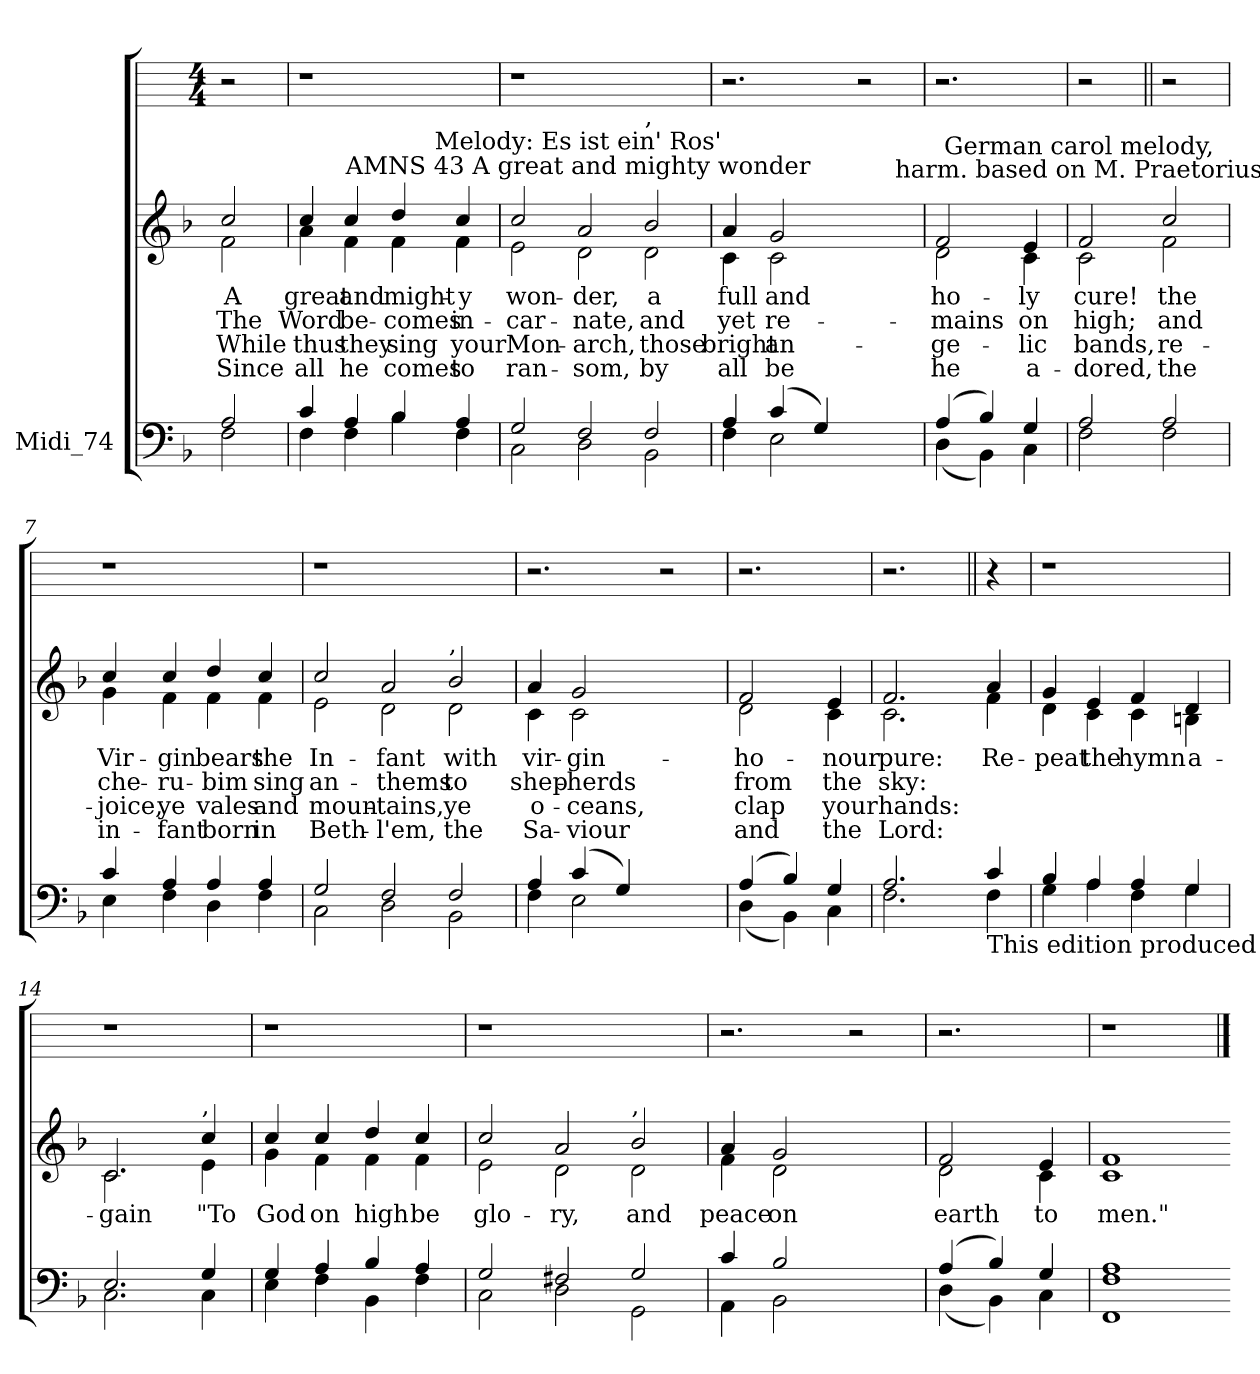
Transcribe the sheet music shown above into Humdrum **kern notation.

**kern	**kern	**text	**text	**text	**text	**kern
*part3	*part2	*part2	*part2	*part2	*part2	*part1
*staff3	*staff2	*staff2	*staff2	*staff2	*staff2	*staff1
*I"Midi_74	*	*	*	*	*	*
*clefF4	*clefG2	*	*	*	*	*
*k[b-]	*k[b-]	*	*	*	*	*
*F:	*F:	*	*	*	*	*
*	*	*	*	*	*	*M4/4
=	=	=	=	=	=	=
*^	*	*	*	*	*	*
!	!	!LO:TX:a:cj:t=St. Germanus (c. 634-c. 734),\ntr. J. M. Neale (1818-1866)	!	!	!	!	!
!	!	!	!LO:LY:b	!LO:LY:b	!LO:LY:b	!LO:LY:b	!
*	*	*^	*	*	*	*	*
2A/	2F\	2cc/	2f\	A	The	While	Since	2r
=1	=1	=1	=1	=1	=1	=1	=1	=1
!	!	!	!	!LO:LY:b	!LO:LY:b	!LO:LY:b	!LO:LY:b	!
4c/	4F\	4cc/	4a\	great	Word	thus	all	1r
!	!	!	!	!LO:LY:b	!LO:LY:b	!LO:LY:b	!LO:LY:b	!
4A/	4F\	4cc/	4f\	and	be-	-they	he	.
!	!	!	!	!LO:LY:b	!LO:LY:b	!LO:LY:b	!LO:LY:b	!
4B-/	4B-\	4dd/	4f\	might-	-comes	sing	comes	.
!	!	!	!	!LO:LY:b	!LO:LY:b	!LO:LY:b	!LO:LY:b	!
4A/	4F\	4cc/	4f\	y	in-	-your	to	.
=2	=2	=2	=2	=2	=2	=2	=2	=2
!	!	!	!	!LO:LY:b	!LO:LY:b	!LO:LY:b	!LO:LY:b	!
2G/	2C\	2cc/	2e\	won-	-car-	-Mon-	-ran-	1r
!	!	!LO:TX:a:cj:t=AMNS 43 A great and mighty wonder	!	!	!	!	!	!
!	!	!LO:TX:a:cj:t=Melody&colon; Es ist ein' Ros'	!	!	!	!	!	!
!	!	!	!	!LO:LY:b	!LO:LY:b	!LO:LY:b	!LO:LY:b	!
2F/	2D\	2a/	2d\	-der,	nate,	arch,	som,	.
!	!	!LO:TX:a:t=,	!	!	!	!	!	!
!	!	!	!	!LO:LY:b	!LO:LY:b	!LO:LY:b	!LO:LY:b	!
2F/	2BB-\	2b-/	2d\	a	and	those	by	2ryy
=3	=3	=3	=3	=3	=3	=3	=3	=3
!	!	!	!	!LO:LY:b	!LO:LY:b	!LO:LY:b	!LO:LY:b	!
4A/	4F\	4a/	4c\	full	yet	bright	all	2.r
!	!	!	!	!LO:LY:b	!LO:LY:b	!LO:LY:b	!LO:LY:b	!
(>4c/	2E\	2g/	2c\	and	re-	-an-	-be	.
4G/)	.	.	.	.	.	.	.	.
2ryy	2ryy	2ryy	2ryy	.	.	.	.	2r
=4	=4	=4	=4	=4	=4	=4	=4	=4
!	!	!	!	!LO:LY:b	!LO:LY:b	!LO:LY:b	!LO:LY:b	!
(>4A/	(<4D\	2f/	2d\	ho-	-mains	ge-	-he	2.r
4B-/)	4BB-\)	.	.	.	.	.	.	.
!	!	!	!	!LO:LY:b	!LO:LY:b	!LO:LY:b	!LO:LY:b	!
4G/	4C\	4e/	4c\	ly	on	lic	a-	.
=5	=5	=5	=5	=5	=5	=5	=5	=5
!	!	!LO:TX:a:cj:t=German carol melody,\nharm. based on M. Praetorius	!	!	!	!	!	!
!	!	!	!	!LO:LY:b	!LO:LY:b	!LO:LY:b	!LO:LY:b	!
2A/	2F\	2f/	2c\	-cure!	high;	bands,	dored,	2r
!!LO:LB:g=z
=6-	=6-	=6-	=6-	=6||	=6||	=6||	=6||	=6||
!	!	!	!	!LO:LY:b	!LO:LY:b	!LO:LY:b	!LO:LY:b	!
2A/	2F\	2cc/	2f\	the	and	re-	-the	2r
=7	=7	=7	=7	=7	=7	=7	=7	=7
!	!	!	!	!LO:LY:b	!LO:LY:b	!LO:LY:b	!LO:LY:b	!
4c/	4E\	4cc/	4g\	Vir-	-che-	-joice,	in-	1r
!	!	!	!	!LO:LY:b	!LO:LY:b	!LO:LY:b	!LO:LY:b	!
4A/	4F\	4cc/	4f\	-gin	ru-	-ye	fant	.
!	!	!	!	!LO:LY:b	!LO:LY:b	!LO:LY:b	!LO:LY:b	!
4A/	4D\	4dd/	4f\	bears	bim	vales	born	.
!	!	!	!	!LO:LY:b	!LO:LY:b	!LO:LY:b	!LO:LY:b	!
4A/	4F\	4cc/	4f\	the	sing	and	in	.
=8	=8	=8	=8	=8	=8	=8	=8	=8
!	!	!	!	!LO:LY:b	!LO:LY:b	!LO:LY:b	!LO:LY:b	!
2G/	2C\	2cc/	2e\	In-	-an-	-moun-	-Beth-	1r
!	!	!	!	!LO:LY:b	!LO:LY:b	!LO:LY:b	!LO:LY:b	!
2F/	2D\	2a/	2d\	-fant	thems	tains,	l'em,	.
!	!	!LO:TX:a:t=,	!	!	!	!	!	!
!	!	!	!	!LO:LY:b	!LO:LY:b	!LO:LY:b	!LO:LY:b	!
2F/	2BB-\	2b-/	2d\	with	to	ye	the	2ryy
=9	=9	=9	=9	=9	=9	=9	=9	=9
!	!	!	!	!LO:LY:b	!LO:LY:b	!LO:LY:b	!LO:LY:b	!
4A/	4F\	4a/	4c\	vir-	-shep-	-o-	-Sa-	2.r
!	!	!	!	!LO:LY:b	!LO:LY:b	!LO:LY:b	!LO:LY:b	!
(>4c/	2E\	2g/	2c\	-gin-	-herds	ceans,	viour	.
4G/)	.	.	.	.	.	.	.	.
2ryy	2ryy	2ryy	2ryy	.	.	.	.	2r
=10	=10	=10	=10	=10	=10	=10	=10	=10
!	!	!	!	!LO:LY:b	!LO:LY:b	!LO:LY:b	!LO:LY:b	!
(>4A/	(<4D\	2f/	2d\	ho-	-from	clap	and	2.r
4B-/)	4BB-\)	.	.	.	.	.	.	.
!	!	!	!	!LO:LY:b	!LO:LY:b	!LO:LY:b	!LO:LY:b	!
4G/	4C\	4e/	4c\	nour	the	your	the	.
=11	=11	=11	=11	=11	=11	=11	=11	=11
!	!	!	!	!LO:LY:b	!LO:LY:b	!LO:LY:b	!LO:LY:b	!
2.A/	2.F\	2.f/	2.c\	pure:	sky:	hands:	Lord:	2.r
!!LO:LB:g=z
=12-	=12-	=12-	=12-	=12||	=12||	=12||	=12||	=12||
!LO:TX:b:t=This edition produced by Andrew Sims, 2020	!	!	!	!	!	!	!	!
!	!	!	!	!LO:LY:b	!	!	!	!
4c/	4F\	4a/	4f\	Re-	.	.	.	4r
=13	=13	=13	=13	=13	=13	=13	=13	=13
!	!	!	!	!LO:LY:b	!	!	!	!
4B-/	4G\	4g/	4d\	-peat	.	.	.	1r
!	!	!	!	!LO:LY:b	!	!	!	!
4A/	4A\	4e/	4c\	the	.	.	.	.
!	!	!	!	!LO:LY:b	!	!	!	!
4A/	4F\	4f/	4c\	hymn	.	.	.	.
!	!	!	!	!LO:LY:b	!	!	!	!
4G/	4G\	4d/	4Bn\	a-	.	.	.	.
=14	=14	=14	=14	=14	=14	=14	=14	=14
!	!	!	!	!LO:LY:b	!	!	!	!
2.E/	2.C\	2.c/	2.c\	-gain	.	.	.	1r
!	!	!LO:TX:a:t=,	!	!	!	!	!	!
!	!	!	!	!LO:LY:b	!	!	!	!
4G/	4C\	4cc/	4e\	"To	.	.	.	.
=15	=15	=15	=15	=15	=15	=15	=15	=15
!	!	!	!	!LO:LY:b	!	!	!	!
4G/	4E\	4cc/	4g\	God	.	.	.	1r
!	!	!	!	!LO:LY:b	!	!	!	!
4A/	4F\	4cc/	4f\	on	.	.	.	.
!	!	!	!	!LO:LY:b	!	!	!	!
4B-/	4BB-\	4dd/	4f\	high	.	.	.	.
!	!	!	!	!LO:LY:b	!	!	!	!
4A/	4F\	4cc/	4f\	be	.	.	.	.
=16	=16	=16	=16	=16	=16	=16	=16	=16
!	!	!	!	!LO:LY:b	!	!	!	!
2G/	2C\	2cc/	2e\	glo-	.	.	.	1r
!	!	!	!	!LO:LY:b	!	!	!	!
2F#X/	2D\	2a/	2d\	-ry,	.	.	.	.
!	!	!LO:TX:a:t=,	!	!	!	!	!	!
!	!	!	!	!LO:LY:b	!	!	!	!
2G/	2GG\	2b-/	2d\	and	.	.	.	2ryy
=17	=17	=17	=17	=17	=17	=17	=17	=17
!	!	!	!	!LO:LY:b	!	!	!	!
4c/	4AA\	4a/	4f\	peace	.	.	.	2.r
!	!	!	!	!LO:LY:b	!	!	!	!
2B-/	2BB-\	2g/	2d\	on	.	.	.	.
2ryy	2ryy	2ryy	2ryy	.	.	.	.	2r
=18	=18	=18	=18	=18	=18	=18	=18	=18
!	!	!	!	!LO:LY:b	!	!	!	!
(>4A/	(4D\	2f/	2d\	earth	.	.	.	2.r
4B-/)	4BB-\)	.	.	.	.	.	.	.
!	!	!	!	!LO:LY:b	!	!	!	!
4G/	4C\	4e/	4c\	to	.	.	.	.
=19	=19	=19	=19	=19	=19	=19	=19	=19
!	!	!	!	!LO:LY:b	!	!	!	!
1F/ 1A/	1FF\	1f/	1c\	men."	.	.	.	1r
*v	*v	*	*	*	*	*	*	*
*	*v	*v	*	*	*	*	*
=-	=-	==	==	==	==	==
*-	*-	*-	*-	*-	*-	*-
